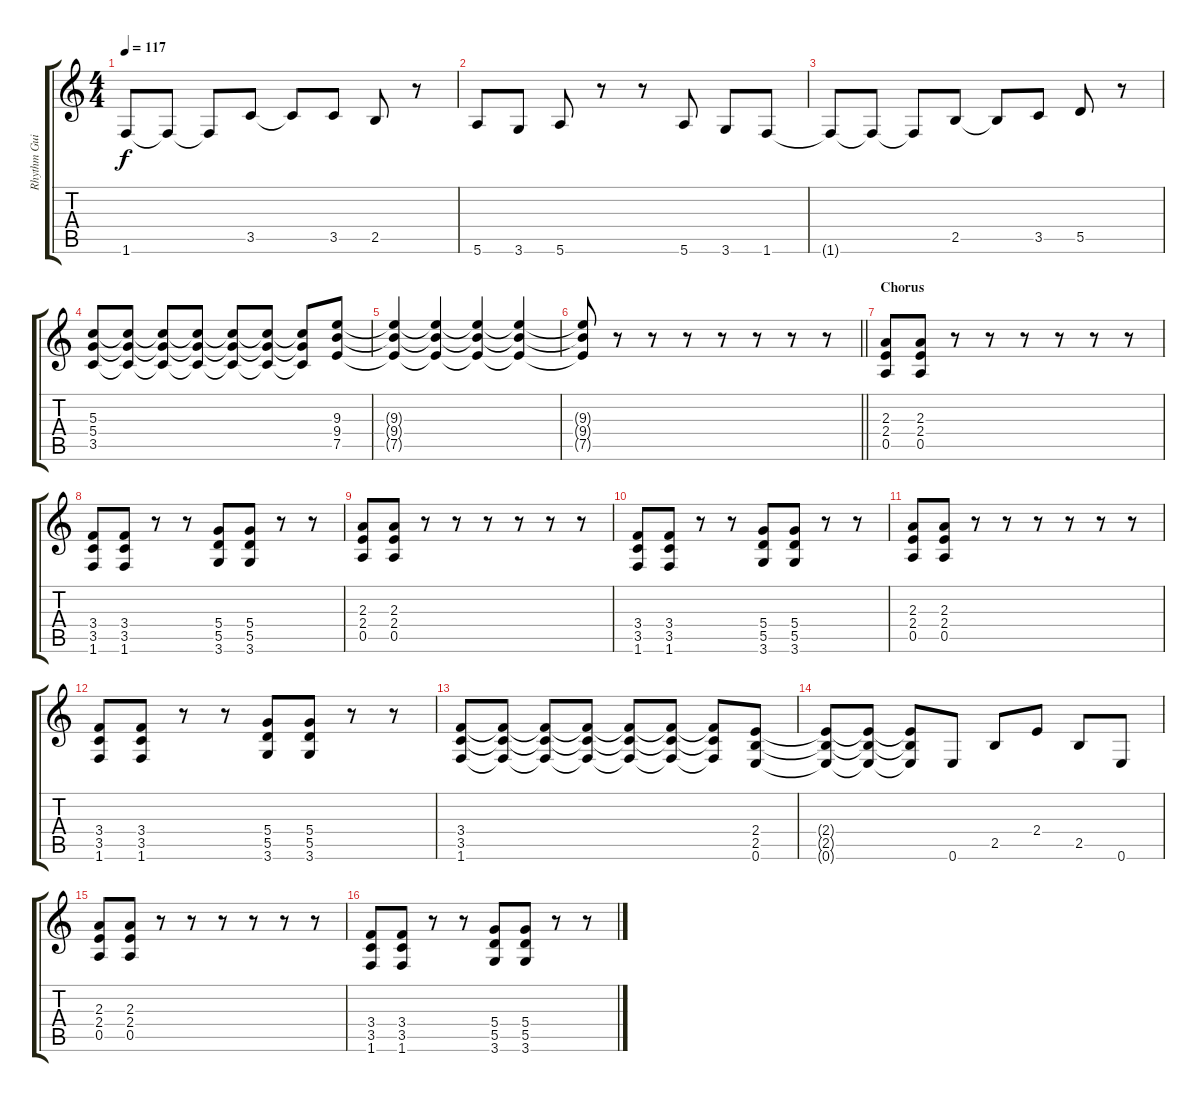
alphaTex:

\track ("Rhythm Guitar" "Rhythm Gui") {instrument distortionguitar}
\staff {score tabs}
\tuning (E4 B3 G3 D3 A2 E2) {hide}
\ts (4 4)
\tempo 117
\clef g2
\ks c
1.6{t}.8{dy f} 1.6{t}.8 1.6{t}.8 3.5.8 3.5{t}.8 3.5.8 2.5.8 r.8 |
5.6.8 3.6.8 5.6.8 r.8 r.8 5.6.8 3.6.8 1.6.8 |
1.6{t}.8 1.6{t}.8 1.6{t}.8 2.5.8 2.5{t}.8 3.5.8 5.5.8 r.8 |
(5.3 5.4 3.5).8 (5.3{t} 5.4{t} 3.5{t}).8 (5.3{t} 5.4{t} 3.5{t}).8 (5.3{t} 5.4{t} 3.5{t}).8 (5.3{t} 5.4{t} 3.5{t}).8 (5.3{t} 5.4{t} 3.5{t}).8 (5.3{t} 5.4{t} 3.5{t}).8 (9.3 9.4 7.5).8 |
(9.3{t} 9.4{t} 7.5{t}).4 (9.3{t} 9.4{t} 7.5{t}).4 (9.3{t} 9.4{t} 7.5{t}).4 (9.3{t} 9.4{t} 7.5{t}).4 |
\barLineRight lightlight
(9.3{t} 9.4{t} 7.5{t}).8 r.8 r.8 r.8 r.8 r.8 r.8 r.8 |
\section ("" "Chorus")
(2.3 2.4 0.5).8 (2.3 2.4 0.5).8 r.8 r.8 r.8 r.8 r.8 r.8 |
(3.4 3.5 1.6).8 (3.4 3.5 1.6).8 r.8 r.8 (5.4 5.5 3.6).8 (5.4 5.5 3.6).8 r.8 r.8 |
(2.3 2.4 0.5).8 (2.3 2.4 0.5).8 r.8 r.8 r.8 r.8 r.8 r.8 |
(3.4 3.5 1.6).8 (3.4 3.5 1.6).8 r.8 r.8 (5.4 5.5 3.6).8 (5.4 5.5 3.6).8 r.8 r.8 |
(2.3 2.4 0.5).8 (2.3 2.4 0.5).8 r.8 r.8 r.8 r.8 r.8 r.8 |
(3.4 3.5 1.6).8 (3.4 3.5 1.6).8 r.8 r.8 (5.4 5.5 3.6).8 (5.4 5.5 3.6).8 r.8 r.8 |
(3.4 3.5 1.6).8 (3.4{t} 3.5{t} 1.6{t}).8 (3.4{t} 3.5{t} 1.6{t}).8 (3.4{t} 3.5{t} 1.6{t}).8 (3.4{t} 3.5{t} 1.6{t}).8 (3.4{t} 3.5{t} 1.6{t}).8 (3.4{t} 3.5{t} 1.6{t}).8 (2.4 2.5 0.6).8 |
(2.4{t} 2.5{t} 0.6{t}).8 (2.4{t} 2.5{t} 0.6{t}).8 (2.4{t} 2.5{t} 0.6{t}).8 0.6.8 2.5.8 2.4.8 2.5.8 0.6.8 |
(2.3 2.4 0.5).8 (2.3 2.4 0.5).8 r.8 r.8 r.8 r.8 r.8 r.8 |
(3.4 3.5 1.6).8 (3.4 3.5 1.6).8 r.8 r.8 (5.4 5.5 3.6).8 (5.4 5.5 3.6).8 r.8 r.8
